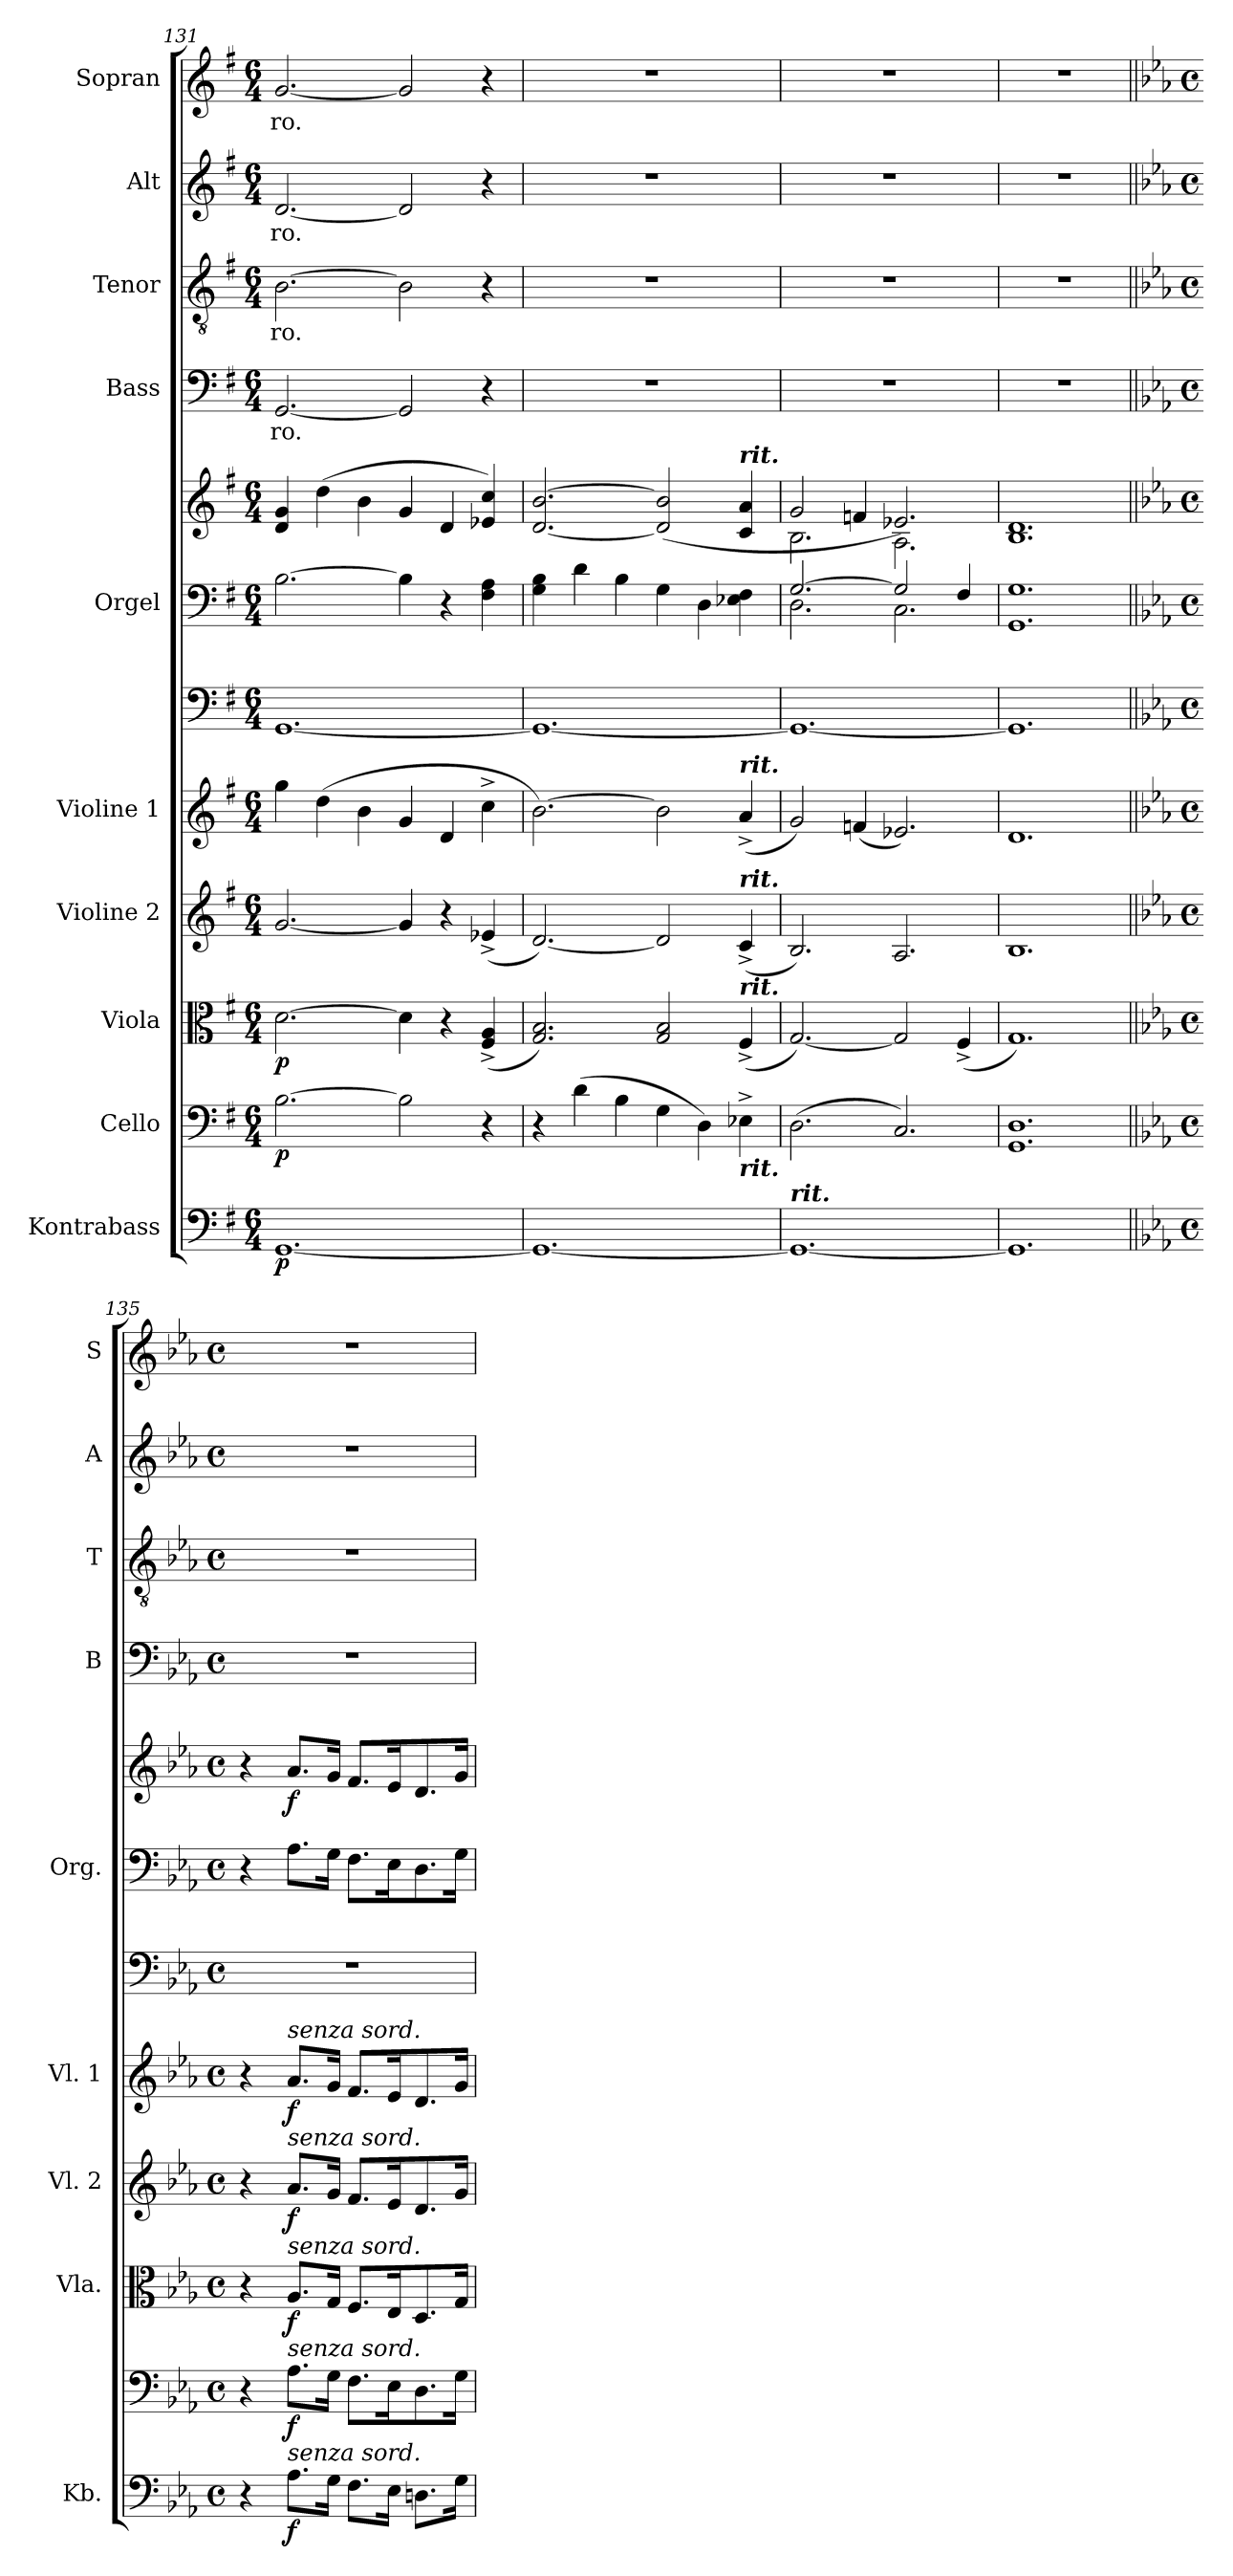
**kern	**dynam	**kern	**dynam	**kern	**dynam	**kern	**dynam	**kern	**dynam	**kern	**kern	**kern	**dynam	**kern	**text	**kern	**text	**kern	**text	**kern	**text
*part11	*part11	*part10	*part10	*part9	*part9	*part8	*part8	*part7	*part7	*part6	*part5	*part5	*part5	*part4	*part4	*part3	*part3	*part2	*part2	*part1	*part1
*staff12	*staff12	*staff11	*staff11	*staff10	*staff10	*staff9	*staff9	*staff8	*staff8	*staff7	*staff6	*staff5	*staff5/6	*staff4	*staff4	*staff3	*staff3	*staff2	*staff2	*staff1	*staff1
*I"Kontrabass	*	*I"Cello	*	*I"Viola	*	*I"Violine 2	*	*I"Violine 1	*	*	*I"Orgel	*	*	*I"Bass	*	*I"Tenor	*	*I"Alt	*	*I"Sopran	*
*I'Kb.	*	*	*	*I'Vla.	*	*I'Vl. 2	*	*I'Vl. 1	*	*	*I'Org.	*	*	*I'B	*	*I'T	*	*I'A	*	*I'S	*
*clefF4	*	*clefF4	*	*clefC3	*	*clefG2	*	*clefG2	*	*clefF4	*clefF4	*clefG2	*	*clefF4	*	*clefGv2	*	*clefG2	*	*clefG2	*
*ITrd7c12	*	*	*	*	*	*	*	*	*	*	*	*	*	*	*	*	*	*	*	*	*
*k[f#]	*	*k[f#]	*	*k[f#]	*	*k[f#]	*	*k[f#]	*	*k[f#]	*k[f#]	*k[f#]	*	*k[f#]	*	*k[f#]	*	*k[f#]	*	*k[f#]	*
*G:	*	*G:	*	*G:	*	*G:	*	*G:	*	*G:	*G:	*G:	*	*G:	*	*G:	*	*G:	*	*G:	*
*M6/4	*	*M6/4	*	*M6/4	*	*M6/4	*	*M6/4	*	*M6/4	*M6/4	*M6/4	*	*M6/4	*	*M6/4	*	*M6/4	*	*M6/4	*
=131	=131	=131	=131	=131	=131	=131	=131	=131	=131	=131	=131	=131	=131	=131	=131	=131	=131	=131	=131	=131	=131
!	!LO:DY:b	!	!LO:DY:b	!	!LO:DY:b	!	!	!	!	!	!	!	!	!	!LO:LY:b	!	!LO:LY:b	!	!LO:LY:b	!	!LO:LY:b
[1.GGG	p	[2.B\	p	[2.d\	p	[2.g/	.	4gg\	.	[1.GG	[2.B\	4d/ 4g/	.	[2.GG/	-ro.	[2.B\	-ro.	[2.d/	-ro.	[2.g/	-ro.
.	.	.	.	.	.	.	.	(>4dd\	.	.	.	(>4dd\	.	.	.	.	.	.	.	.	.
.	.	.	.	.	.	.	.	4b\	.	.	.	4b\	.	.	.	.	.	.	.	.	.
.	.	2B\]	.	4d\]	.	4g/]	.	4g/	.	.	4B\]	4g/	.	2GG/]	.	2B\]	.	2d/]	.	2g/]	.
.	.	.	.	4r	.	4r	.	4d/	.	.	4r	4d/	.	.	.	.	.	.	.	.	.
.	.	4r	.	(<4F#/^< 4A/^<	.	(<4e-X^</	.	4cc^>\	.	.	4F#\ 4A\	4e-X/ 4cc/)	.	4r	.	4r	.	4r	.	4r	.
=132	=132	=132	=132	=132	=132	=132	=132	=132	=132	=132	=132	=132	=132	=132	=132	=132	=132	=132	=132	=132	=132
1.GGG_	.	4r	.	2.G/ 2.B/)	.	[2.d/)	.	[2.b\)	.	1.GG_	4G\ 4B\	[2.d/ [2.b/	.	1.r	.	1.r	.	1.r	.	1.r	.
.	.	(>4d\	.	.	.	.	.	.	.	.	4d\	.	.	.	.	.	.	.	.	.	.
.	.	4B\	.	.	.	.	.	.	.	.	4B\	.	.	.	.	.	.	.	.	.	.
.	.	4G\	.	2G/ 2B/	.	2d/]	.	2b\]	.	.	4G\	(2d/] 2b/]	.	.	.	.	.	.	.	.	.
.	.	4D\)	.	.	.	.	.	.	.	.	4D\	.	.	.	.	.	.	.	.	.	.
!	!	!	!	!	!	!	!	!	!	!	!	!LO:TX:a:Bi:t=rit.	!	!	!	!	!	!	!	!	!
!	!	!	!	!	!	!	!	!LO:TX:a:Bi:t=rit.	!	!	!	!	!	!	!	!	!	!	!	!	!
!	!	!	!	!	!	!LO:TX:a:Bi:t=rit.	!	!	!	!	!	!	!	!	!	!	!	!	!	!	!
!	!	!	!	!LO:TX:a:Bi:t=rit.	!	!	!	!	!	!	!	!	!	!	!	!	!	!	!	!	!
!	!	!LO:TX:b:Bi:t=rit.	!	!	!	!	!	!	!	!	!	!	!	!	!	!	!	!	!	!	!
.	.	4E-X^>\	.	(<4F#^</	.	(<4c^</	.	(<4a^</	.	.	4E-X\ 4F#\	4c/ 4a/	.	.	.	.	.	.	.	.	.
=133	=133	=133	=133	=133	=133	=133	=133	=133	=133	=133	=133	=133	=133	=133	=133	=133	=133	=133	=133	=133	=133
*	*	*	*	*	*	*	*	*	*	*	*^	*^	*	*	*	*	*	*	*	*	*
!LO:TX:a:Bi:t=rit.	!	!	!	!	!	!	!	!	!	!	!	!	!	!	!	!	!	!	!	!	!	!	!
1.GGG_	.	(>2.D\	.	[2.G/)	.	2.B/)	.	2g/)	.	1.GG_	[>2.G/	2.D\	2g/	2.B\	.	1.r	.	1.r	.	1.r	.	1.r	.
.	.	.	.	.	.	.	.	(<4fn/	.	.	.	.	4fn/	.	.	.	.	.	.	.	.	.	.
.	.	2.C/)	.	2G/]	.	2.A/	.	2.e-X/)	.	.	2G/]	2.C\	2.e-X/)	2.A\	.	.	.	.	.	.	.	.	.
.	.	.	.	(<4F#^</	.	.	.	.	.	.	4F#/	.	.	.	.	.	.	.	.	.	.	.	.
*	*	*	*	*	*	*	*	*	*	*	*v	*v	*	*	*	*	*	*	*	*	*	*	*
*	*	*	*	*	*	*	*	*	*	*	*	*v	*v	*	*	*	*	*	*	*	*	*
=134	=134	=134	=134	=134	=134	=134	=134	=134	=134	=134	=134	=134	=134	=134	=134	=134	=134	=134	=134	=134	=134
1.GGG]	.	1.GG 1.D	.	1.G)	.	1.B	.	1.d	.	1.GG]	1.GG 1.G	1.B 1.d	.	1.r	.	1.r	.	1.r	.	1.r	.
!!LO:PB:g=z
=135||	=135||	=135||	=135||	=135||	=135||	=135||	=135||	=135||	=135||	=135||	=135||	=135||	=135||	=135||	=135||	=135||	=135||	=135||	=135||	=135||	=135||
*k[b-e-a-]	*	*k[b-e-a-]	*	*k[b-e-a-]	*	*k[b-e-a-]	*	*k[b-e-a-]	*	*k[b-e-a-]	*k[b-e-a-]	*k[b-e-a-]	*	*k[b-e-a-]	*	*k[b-e-a-]	*	*k[b-e-a-]	*	*k[b-e-a-]	*
*E-:	*	*E-:	*	*E-:	*	*E-:	*	*E-:	*	*E-:	*E-:	*E-:	*	*E-:	*	*E-:	*	*E-:	*	*E-:	*
*M4/4	*	*M4/4	*	*M4/4	*	*M4/4	*	*M4/4	*	*M4/4	*M4/4	*M4/4	*	*M4/4	*	*M4/4	*	*M4/4	*	*M4/4	*
*met(c)	*	*met(c)	*	*met(c)	*	*met(c)	*	*met(c)	*	*met(c)	*met(c)	*met(c)	*	*met(c)	*	*met(c)	*	*met(c)	*	*met(c)	*
!	!	!	!	!	!	!	!	!	!	!	!	!	!	!	!	!	!	!	!	!LO:TX:a:Bi:t=Maestoso	!
*	*	*	*	*	*	*	*	*	*	*	*	*	*	*	*	*	*	*	*	*^	*
4r	.	4r	.	4r	.	4r	.	4r	.	1r	4r	4r	.	1r	.	1r	.	1r	.	1r	4ryy	.
*	*	*	*	*	*	*	*	*	*	*	*	*	*	*	*	*	*	*	*	*MM60	*	*
!	!	!	!	!	!	!	!	!LO:TX:a:i:t=senza sord.	!	!	!	!	!	!	!	!	!	!	!	!	!	!
!	!	!	!	!	!	!LO:TX:a:i:t=senza sord.	!	!	!	!	!	!	!	!	!	!	!	!	!	!	!	!
!	!	!	!	!LO:TX:a:i:t=senza sord.	!	!	!	!	!	!	!	!	!	!	!	!	!	!	!	!	!	!
!	!	!LO:TX:a:i:t=senza sord.	!	!	!	!	!	!	!	!	!	!	!	!	!	!	!	!	!	!	!	!
!LO:TX:a:i:t=senza sord.	!	!	!	!	!	!	!	!	!	!	!	!	!	!	!	!	!	!	!	!	!	!
!	!LO:DY:b	!	!LO:DY:b	!	!LO:DY:b	!	!LO:DY:b	!	!LO:DY:b	!	!	!	!LO:DY:b	!	!	!	!	!	!	!	!	!
8.AA-\L	f	8.A-\L	f	8.A-/L	f	8.a-/L	f	8.a-/L	f	.	8.A-\L	8.a-/L	f	.	.	.	.	.	.	.	2.ryy	.
16GG\Jk	.	16G\Jk	.	16G/Jk	.	16g/Jk	.	16g/Jk	.	.	16G\Jk	16g/Jk	.	.	.	.	.	.	.	.	.	.
8.FF\L	.	8.F\L	.	8.F/L	.	8.f/L	.	8.f/L	.	.	8.F\L	8.f/L	.	.	.	.	.	.	.	.	.	.
16EE-\Jk	.	16E-\k	.	16E-/k	.	16e-/k	.	16e-/k	.	.	16E-\k	16e-/k	.	.	.	.	.	.	.	.	.	.
8.DDn\L	.	8.D\	.	8.D/	.	8.d/	.	8.d/	.	.	8.D\	8.d/	.	.	.	.	.	.	.	.	.	.
16GG\Jk	.	16G\Jk	.	16G/Jk	.	16g/Jk	.	16g/Jk	.	.	16G\Jk	16g/Jk	.	.	.	.	.	.	.	.	.	.
*	*	*	*	*	*	*	*	*	*	*	*	*	*	*	*	*	*	*	*	*v	*v	*
=	=	=	=	=	=	=	=	=	=	=	=	=	=	=	=	=	=	=	=	=	=
*-	*-	*-	*-	*-	*-	*-	*-	*-	*-	*-	*-	*-	*-	*-	*-	*-	*-	*-	*-	*-	*-
